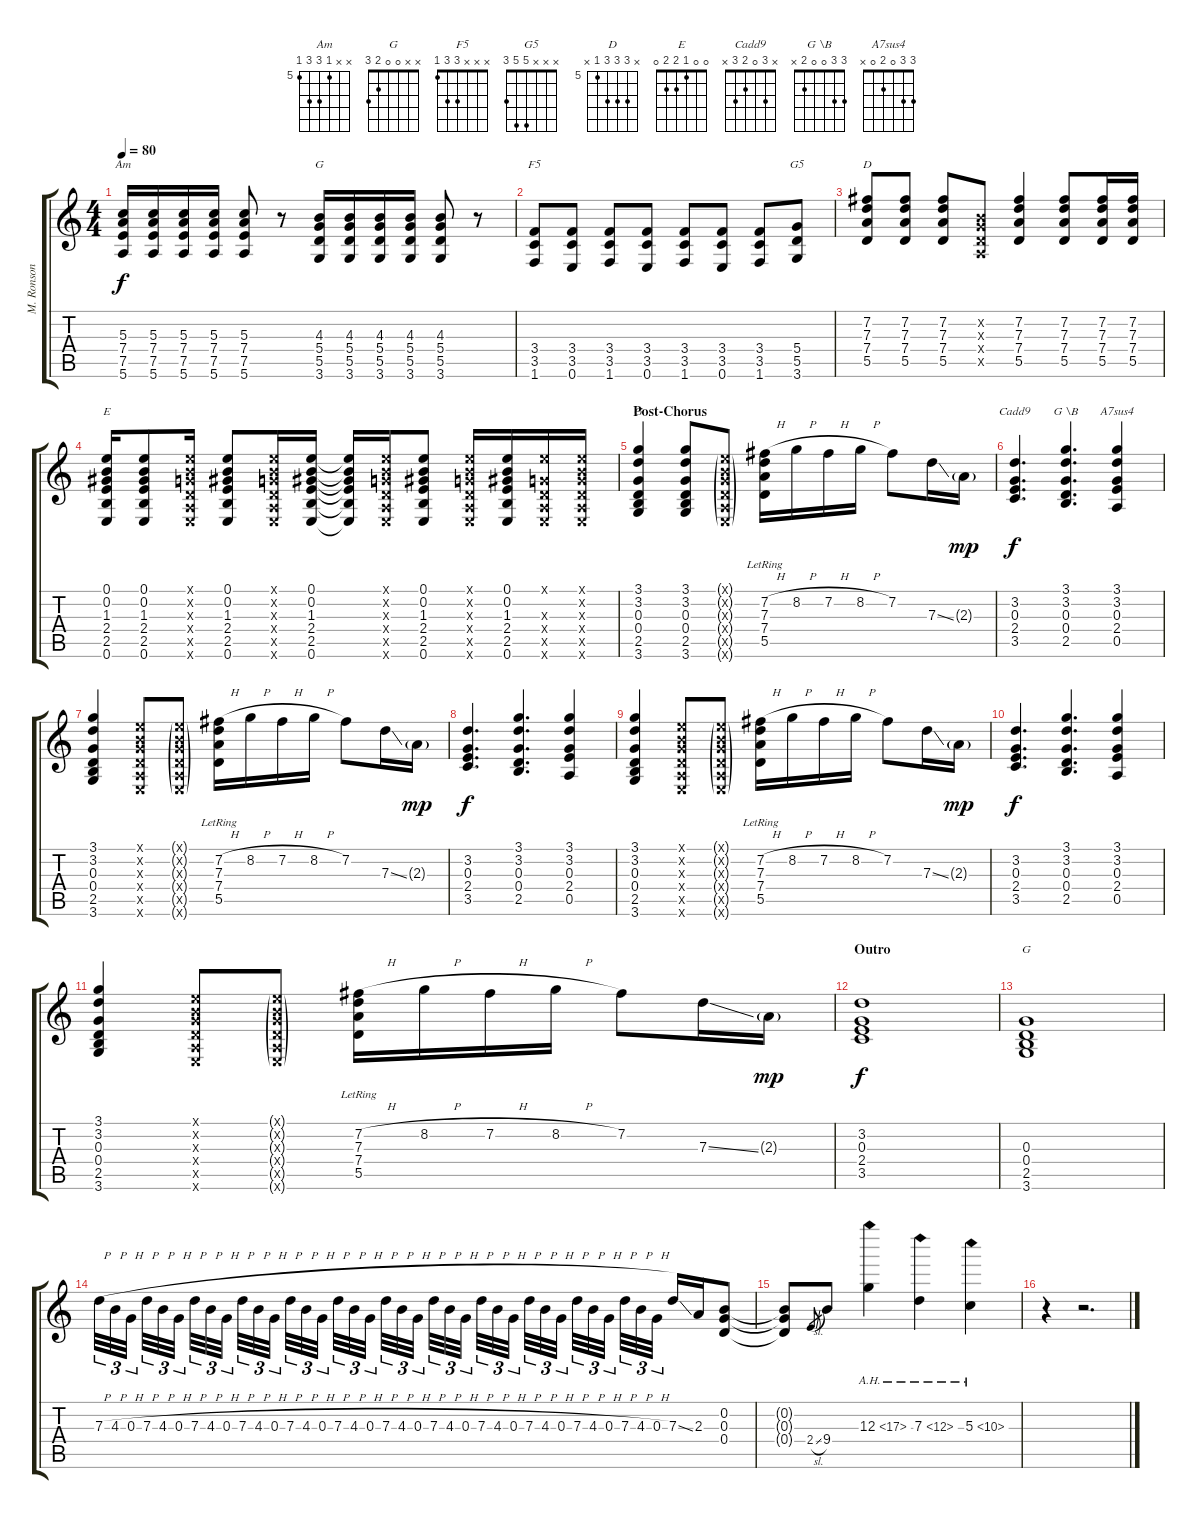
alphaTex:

\track ("M. Ronson (Guitar I)" "M. Ronson ") {instrument distortionguitar}
\staff {score tabs}
\tuning (E4 B3 G3 D3 A2 E2) {hide}
\chord ("Am" x x 5 7 7 5) {firstfret 5}
\chord ("G" x x 4 5 5 3)
\chord ("F5" x x x 3 3 1)
\chord ("G5" x x x 5 5 3)
\chord ("D" x 7 7 7 5 x) {firstfret 5}
\chord ("E" 0 0 1 2 2 0)
\chord ("G" 3 3 0 0 2 3)
\chord ("Cadd9" x 3 0 2 3 x)
\chord ("G \\B" 3 3 0 0 2 x)
\chord ("A7sus4" 3 3 0 2 0 x)
\chord ("G" x x 0 0 2 3)
\ts (4 4)
\tempo 80
\clef g2
\ks c
(5.3 7.4 7.5 5.6).16{ch "Am" dy f} (5.3 7.4 7.5 5.6).16 (5.3 7.4 7.5 5.6).16 (5.3 7.4 7.5 5.6).16 (5.3 7.4 7.5 5.6).8 r.8 (4.3 5.4 5.5 3.6).16{ch "G"} (4.3 5.4 5.5 3.6).16 (4.3 5.4 5.5 3.6).16 (4.3 5.4 5.5 3.6).16 (4.3 5.4 5.5 3.6).8 r.8 |
(3.4 3.5 1.6).8{ch "F5"} (3.4 3.5 0.6).8 (3.4 3.5 1.6).8 (3.4 3.5 0.6).8 (3.4 3.5 1.6).8 (3.4 3.5 0.6).8 (3.4 3.5 1.6).8 (5.4 5.5 3.6).8{ch "G5"} |
(7.2 7.3 7.4 5.5).8{ch "D"} (7.2 7.3 7.4 5.5).8 (7.2 7.3 7.4 5.5).8 (0.2{x} 0.3{x} 0.4{x} 0.5{x}).8 (7.2 7.3 7.4 5.5).4 (7.2 7.3 7.4 5.5).8 (7.2 7.3 7.4 5.5).16 (7.2 7.3 7.4 5.5).16 |
(0.1 0.2 1.3 2.4 2.5 0.6).16{ch "E"} (0.1 0.2 1.3 2.4 2.5 0.6).8 (0.1{x} 0.2{x} 0.3{x} 0.4{x} 0.5{x} 0.6{x}).16 (0.1 0.2 1.3 2.4 2.5 0.6).8 (0.1{x} 0.2{x} 0.3{x} 0.4{x} 0.5{x} 0.6{x}).16 (0.1 0.2 1.3 2.4 2.5 0.6).16 (0.1{t} 0.2{t} 1.3{t} 2.4{t} 2.5{t} 0.6{t}).16 (0.1{x} 0.2{x} 0.3{x} 0.4{x} 0.5{x} 0.6{x}).16 (0.1 0.2 1.3 2.4 2.5 0.6).8 (0.1{x} 0.2{x} 0.3{x} 0.4{x} 0.5{x} 0.6{x}).16 (0.1 0.2 1.3 2.4 2.5 0.6).16 (0.1{x} 0.3{x} 0.4{x} 0.5{x} 0.6{x}).16 (0.1{x} 0.2{x} 0.3{x} 0.4{x} 0.5{x} 0.6{x}).16 |
\section ("" "Post-Chorus")
(3.1 3.2 0.3 0.4 2.5 3.6).4{ch "G"} (3.1 3.2 0.3 0.4 2.5 3.6).8 (0.1{g x} 0.2{g x} 0.3{g x} 0.4{g x} 0.5{g x} 0.6{g x}).8 (7.2{h} 7.3{lr} 7.4{lr} 5.5{lr}).16 8.2{h}.16 7.2{h}.16 8.2{h}.16 7.2.8 7.3{ss}.16 2.3{g}.16{dy mp} |
(3.2 0.3 2.4 3.5).4{d ch "Cadd9" dy f} (3.1 3.2 0.3 0.4 2.5).4{d ch "G \\B"} (3.1 3.2 0.3 2.4 0.5).4{ch "A7sus4"} |
(3.1 3.2 0.3 0.4 2.5 3.6).4 (0.1{x} 0.2{x} 0.3{x} 0.4{x} 0.5{x} 0.6{x}).8 (0.1{g x} 0.2{g x} 0.3{g x} 0.4{g x} 0.5{g x} 0.6{g x}).8 (7.2{h} 7.3{lr} 7.4{lr} 5.5{lr}).16 8.2{h}.16 7.2{h}.16 8.2{h}.16 7.2.8 7.3{ss}.16 2.3{g}.16{dy mp} |
(3.2 0.3 2.4 3.5).4{d dy f} (3.1 3.2 0.3 0.4 2.5).4{d} (3.1 3.2 0.3 2.4 0.5).4 |
(3.1 3.2 0.3 0.4 2.5 3.6).4 (0.1{x} 0.2{x} 0.3{x} 0.4{x} 0.5{x} 0.6{x}).8 (0.1{g x} 0.2{g x} 0.3{g x} 0.4{g x} 0.5{g x} 0.6{g x}).8 (7.2{h} 7.3{lr} 7.4{lr} 5.5{lr}).16 8.2{h}.16 7.2{h}.16 8.2{h}.16 7.2.8 7.3{ss}.16 2.3{g}.16{dy mp} |
(3.2 0.3 2.4 3.5).4{d dy f} (3.1 3.2 0.3 0.4 2.5).4{d} (3.1 3.2 0.3 2.4 0.5).4 |
(3.1 3.2 0.3 0.4 2.5 3.6).4 (0.1{x} 0.2{x} 0.3{x} 0.4{x} 0.5{x} 0.6{x}).8 (0.1{g x} 0.2{g x} 0.3{g x} 0.4{g x} 0.5{g x} 0.6{g x}).8 (7.2{h} 7.3{lr} 7.4{lr} 5.5{lr}).16 8.2{h}.16 7.2{h}.16 8.2{h}.16 7.2.8 7.3{ss}.16 2.3{g}.16{dy mp} |
\section ("" "Outro")
(3.2 0.3 2.4 3.5).1{dy f} |
(0.3 0.4 2.5 3.6).1{ch "G"} |
7.3{h}.32{tu (3 2)} 4.3{h}.32{tu (3 2)} 0.3{h}.32{tu (3 2)} 7.3{h}.32{tu (3 2)} 4.3{h}.32{tu (3 2)} 0.3{h}.32{tu (3 2)} 7.3{h}.32{tu (3 2)} 4.3{h}.32{tu (3 2)} 0.3{h}.32{tu (3 2)} 7.3{h}.32{tu (3 2)} 4.3{h}.32{tu (3 2)} 0.3{h}.32{tu (3 2)} 7.3{h}.32{tu (3 2)} 4.3{h}.32{tu (3 2)} 0.3{h}.32{tu (3 2)} 7.3{h}.32{tu (3 2)} 4.3{h}.32{tu (3 2)} 0.3{h}.32{tu (3 2)} 7.3{h}.32{tu (3 2)} 4.3{h}.32{tu (3 2)} 0.3{h}.32{tu (3 2)} 7.3{h}.32{tu (3 2)} 4.3{h}.32{tu (3 2)} 0.3{h}.32{tu (3 2)} 7.3{h}.32{tu (3 2)} 4.3{h}.32{tu (3 2)} 0.3{h}.32{tu (3 2)} 7.3{h}.32{tu (3 2)} 4.3{h}.32{tu (3 2)} 0.3{h}.32{tu (3 2)} 7.3{h}.32{tu (3 2)} 4.3{h}.32{tu (3 2)} 0.3{h}.32{tu (3 2)} 7.3{h}.32{tu (3 2)} 4.3{h}.32{tu (3 2)} 0.3{h}.32{tu (3 2)} 7.3{ss}.16 2.3.16 (0.2 0.3 0.4).8 |
(0.2{t} 0.3{t} 0.4{t}).8 2.4{sl}.8{gr} 9.4.8 12.3{ah 5}.4 7.3{ah 5}.4 5.3{ah 5}.4 |
r.4 r.2{d}
